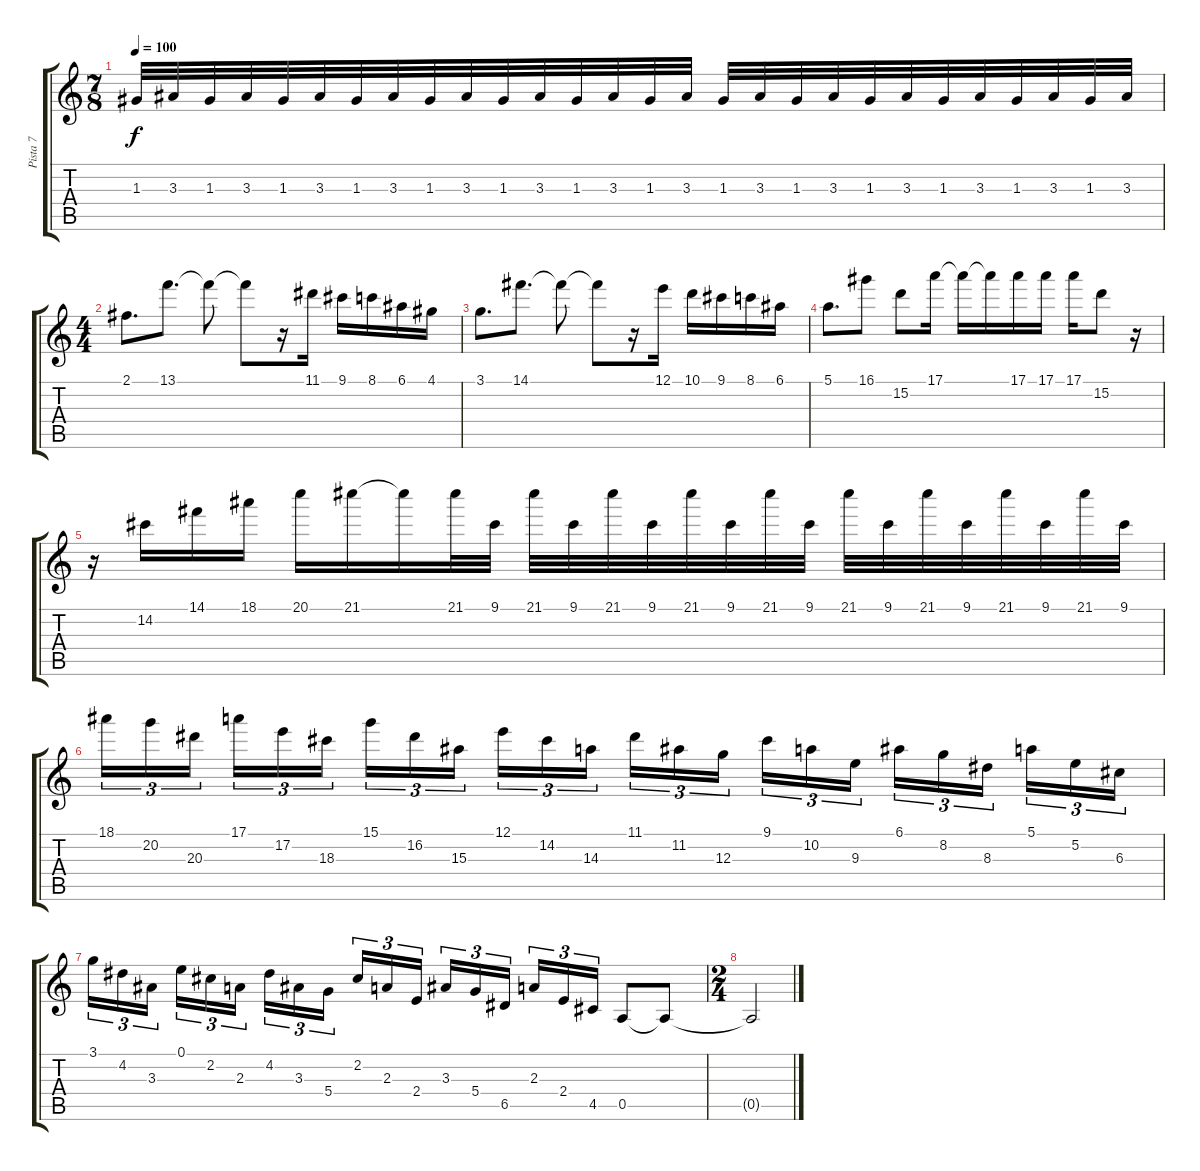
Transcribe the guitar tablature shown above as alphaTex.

\track ("Pista 7" "Pista 7") {instrument rockorgan}
\staff {score tabs}
\tuning (E5 B4 G4 D4 A3 E3) {hide}
\ts (7 8)
\tempo 100
\clef g2
\ks c
1.3.32{dy f} 3.3.32 1.3.32 3.3.32 1.3.32 3.3.32 1.3.32 3.3.32 1.3.32 3.3.32 1.3.32 3.3.32 1.3.32 3.3.32 1.3.32 3.3.32 1.3.32 3.3.32 1.3.32 3.3.32 1.3.32 3.3.32 1.3.32 3.3.32 1.3.32 3.3.32 1.3.32 3.3.32 |
\ts (4 4)
2.1.8{d} 13.1.8{d} 13.1{t}.8 13.1{t}.8 r.16 11.1.16 9.1.16 8.1.16 6.1.16 4.1.16 |
3.1.8{d} 14.1.8{d} 14.1{t}.8 14.1{t}.8 r.16 12.1.16 10.1.16 9.1.16 8.1.16 6.1.16 |
5.1.8{d} 16.1.8 15.2.8 17.1.16 17.1{t}.16 17.1{t}.16 17.1.16 17.1.16 17.1.16 15.2.8 r.16 |
r.16 14.2.16 14.1.16 18.1.16 20.1.16 21.1.16 21.1{t}.16 21.1.32 9.1.32 21.1.32 9.1.32 21.1.32 9.1.32 21.1.32 9.1.32 21.1.32 9.1.32 21.1.32 9.1.32 21.1.32 9.1.32 21.1.32 9.1.32 21.1.32 9.1.32 |
18.1.16{tu (3 2)} 20.2.16{tu (3 2)} 20.3.16{tu (3 2) beam splitsecondary} 17.1.16{tu (3 2)} 17.2.16{tu (3 2)} 18.3.16{tu (3 2)} 15.1.16{tu (3 2)} 16.2.16{tu (3 2)} 15.3.16{tu (3 2) beam splitsecondary} 12.1.16{tu (3 2)} 14.2.16{tu (3 2)} 14.3.16{tu (3 2)} 11.1.16{tu (3 2)} 11.2.16{tu (3 2)} 12.3.16{tu (3 2) beam splitsecondary} 9.1.16{tu (3 2)} 10.2.16{tu (3 2)} 9.3.16{tu (3 2)} 6.1.16{tu (3 2)} 8.2.16{tu (3 2)} 8.3.16{tu (3 2) beam splitsecondary} 5.1.16{tu (3 2)} 5.2.16{tu (3 2)} 6.3.16{tu (3 2)} |
3.1.16{tu (3 2)} 4.2.16{tu (3 2)} 3.3.16{tu (3 2) beam splitsecondary} 0.1.16{tu (3 2)} 2.2.16{tu (3 2)} 2.3.16{tu (3 2)} 4.2.16{tu (3 2)} 3.3.16{tu (3 2)} 5.4.16{tu (3 2) beam splitsecondary} 2.2.16{tu (3 2)} 2.3.16{tu (3 2)} 2.4.16{tu (3 2)} 3.3.16{tu (3 2)} 5.4.16{tu (3 2)} 6.5.16{tu (3 2) beam splitsecondary} 2.3.16{tu (3 2)} 2.4.16{tu (3 2)} 4.5.16{tu (3 2)} 0.5.8 0.5{t}.8 |
\ts (2 4)
0.5{t}.2
